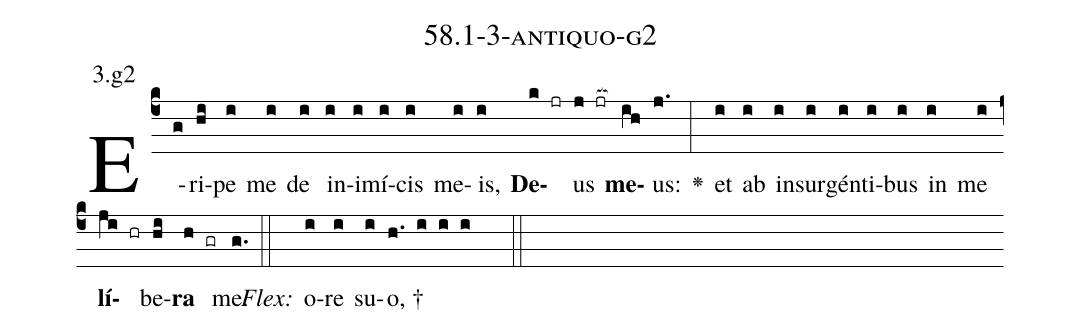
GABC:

name: 58.1-3-antiquo-g2;
annotation: 3.g2;
%%
(c4)E(g)ri(hi)pe(i) me(i) de(i) in(i)i(i)mí(i)cis(i) me(i)is,(i) <b>De</b>(k jr)us(j jr[ocb:1{]) <b>me</b>(ih[ocb:0}])us:(j.) <v>\greheightstar</v>(:) et(i) ab(i) in(i)sur(i)gén(i)ti(i)bus(i) in(i) me(i) <b>lí</b>(ji hr)be(hi)<b>ra</b>(h gr) me.(g.) (::)
<i>Flex:</i>()  o(i)re(i) su(i)o, †(h. i i i  ::)

%E(i) u(i) o(ji) u(hi) a(h) e.(g.) (::)
